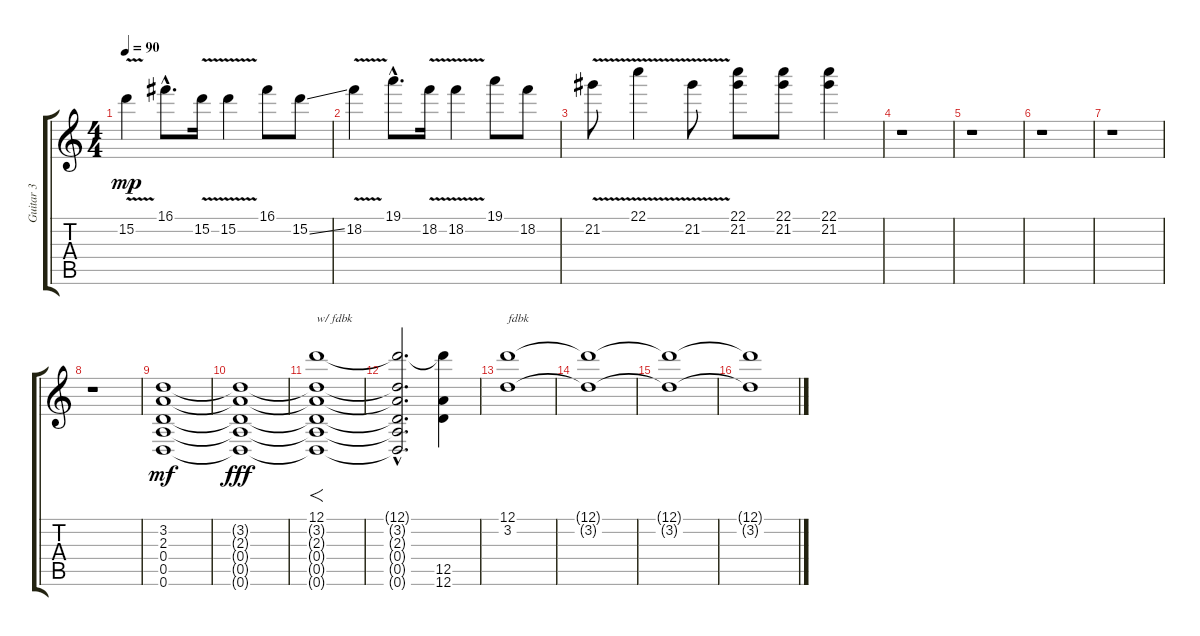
\track ("Guitar 3" "Guitar 3") {instrument distortionguitar}
\staff {score tabs}
\tuning (D4 B3 G3 D3 A2 D2) {hide}
\ts (4 4)
\tempo 90
\clef g2
\ks c
15.2{v}.4{dy mp} 16.1{hac}.8{d} 15.2{v}.16 15.2{v}.4 16.1.8 15.2{ss}.8 |
18.2{v}.4 19.1{hac}.8{d} 18.2{v}.16 18.2{v}.4 19.1.8 18.2.8 |
21.2{v}.8 22.1{v}.4 21.2{v}.8 (22.1 21.2).8 (22.1 21.2).8 (22.1 21.2).4 |
r.1 |
r.1 |
r.1 |
r.1 |
r.1 |
(3.2 2.3 0.4 0.5 0.6).1{dy mf} |
(3.2{t} 2.3{t} 0.4{t} 0.5{t} 0.6{t}).1{dy fff} |
(12.1 3.2{t} 2.3{t} 0.4{t} 0.5{t} 0.6{t}).1{f txt "w/ fdbk"} |
(12.1{hac t} 3.2{hac t} 2.3{hac t} 0.4{hac t} 0.5{hac t} 0.6{hac t}).2{d} (12.1{t} 12.5 12.6).4 |
(12.1 3.2).1{txt "fdbk"} |
(12.1{t} 3.2{t}).1{volume 8} |
(12.1{t} 3.2{t}).1 |
(12.1{t} 3.2{t}).1
